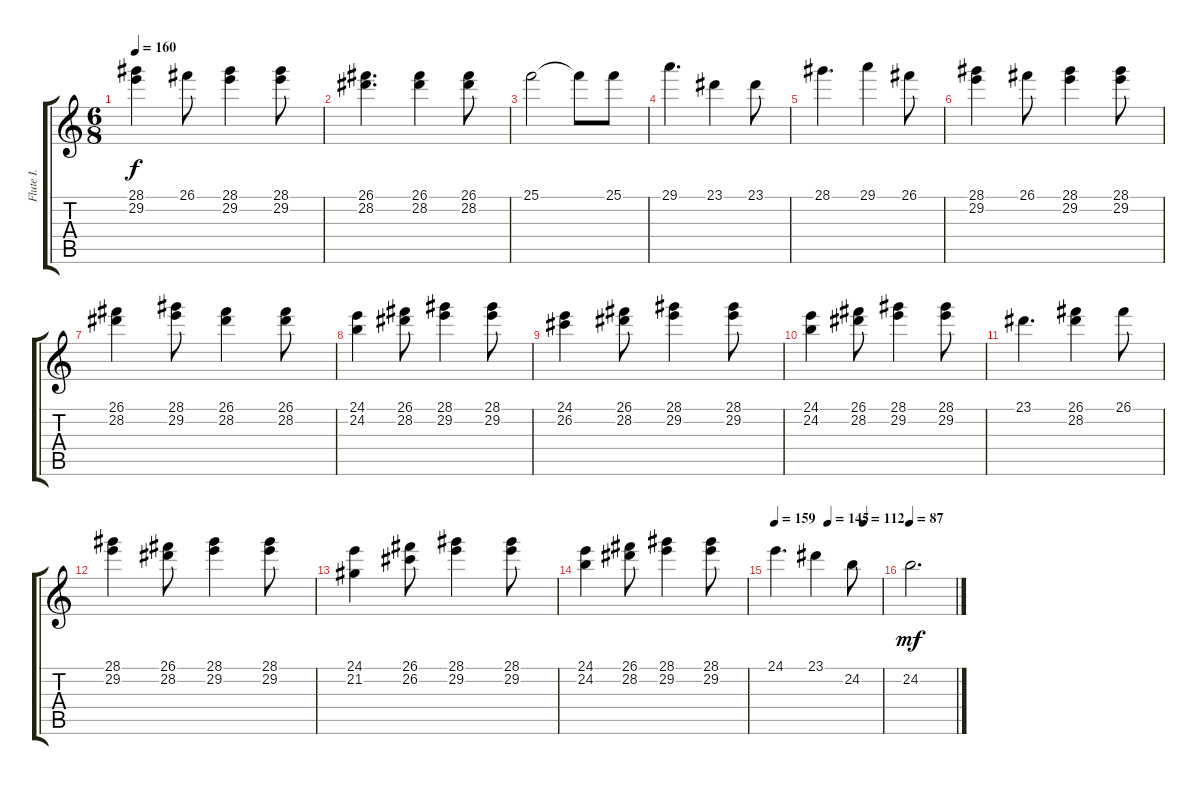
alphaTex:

\track ("Flute I." "Flute I.") {instrument flute}
\staff {score tabs}
\tuning (E4 B3 G3 D3 A2 E2) {hide}
\ts (6 8)
\tempo 160
\clef g2
\ks c
(28.1 29.2).4{dy f} 26.1.8 (28.1 29.2).4 (28.1 29.2).8 |
(26.1 28.2).4{d} (26.1 28.2).4 (26.1 28.2).8 |
25.1.2 25.1{t}.8 25.1.8 |
29.1.4{d} 23.1.4 23.1.8 |
28.1.4{d} 29.1.4 26.1.8 |
(28.1 29.2).4 26.1.8 (28.1 29.2).4 (28.1 29.2).8 |
(26.1 28.2).4 (28.1 29.2).8 (26.1 28.2).4 (26.1 28.2).8 |
(24.1 24.2).4 (26.1 28.2).8 (28.1 29.2).4 (28.1 29.2).8 |
(24.1 26.2).4 (26.1 28.2).8 (28.1 29.2).4 (28.1 29.2).8 |
(24.1 24.2).4 (26.1 28.2).8 (28.1 29.2).4 (28.1 29.2).8 |
23.1.4{d} (26.1 28.2).4 26.1.8 |
(28.1 29.2).4 (26.1 28.2).8 (28.1 29.2).4 (28.1 29.2).8 |
(24.1 21.2).4 (26.1 26.2).8 (28.1 29.2).4 (28.1 29.2).8 |
(24.1 24.2).4 (26.1 28.2).8 (28.1 29.2).4 (28.1 29.2).8 |
\tempo 159
\tempo (145 0.5)
\tempo (112 0.8333333333333334)
24.1.4{d} 23.1.4 24.2.8 |
\tempo 87
24.2.2{d dy mf}
